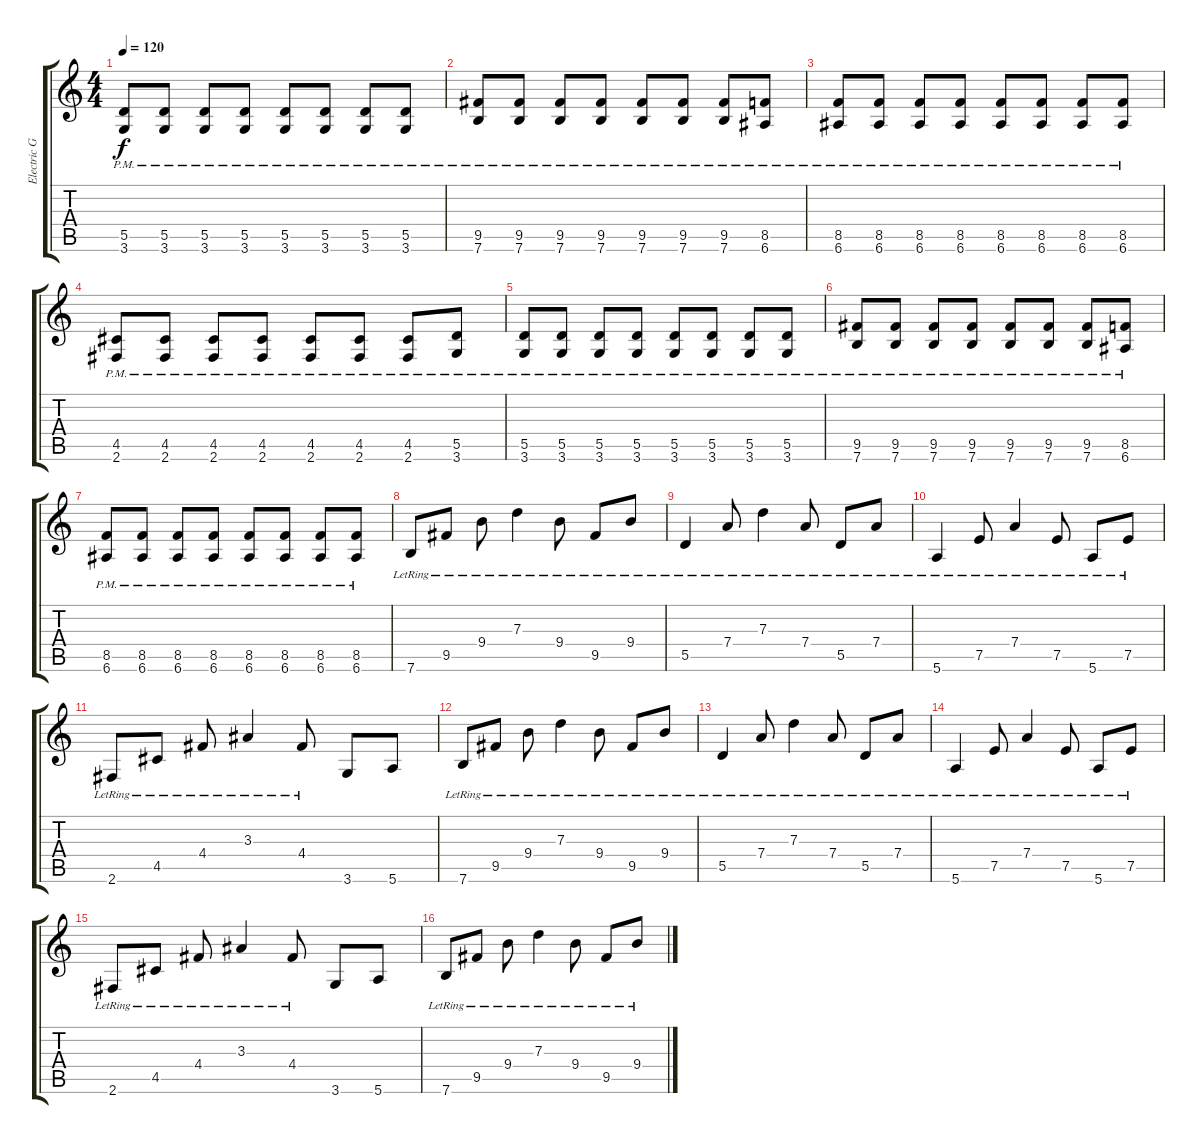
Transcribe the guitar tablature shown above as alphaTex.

\track ("Electric Guitar" "Electric G") {instrument distortionguitar}
\staff {score tabs}
\tuning (E4 B3 G3 D3 A2 E2) {hide}
\ts (4 4)
\tempo 120
\clef g2
\ks c
(5.5{pm} 3.6{pm}).8{dy f} (5.5{pm} 3.6{pm}).8 (5.5{pm} 3.6{pm}).8 (5.5{pm} 3.6{pm}).8 (5.5{pm} 3.6{pm}).8 (5.5{pm} 3.6{pm}).8 (5.5{pm} 3.6{pm}).8 (5.5{pm} 3.6{pm}).8 |
(9.5{pm} 7.6{pm}).8 (9.5{pm} 7.6{pm}).8 (9.5{pm} 7.6{pm}).8 (9.5{pm} 7.6{pm}).8 (9.5{pm} 7.6{pm}).8 (9.5{pm} 7.6{pm}).8 (9.5{pm} 7.6{pm}).8 (8.5{pm} 6.6{pm}).8 |
(8.5{pm} 6.6{pm}).8 (8.5{pm} 6.6{pm}).8 (8.5{pm} 6.6{pm}).8 (8.5{pm} 6.6{pm}).8 (8.5{pm} 6.6{pm}).8 (8.5{pm} 6.6{pm}).8 (8.5{pm} 6.6{pm}).8 (8.5{pm} 6.6{pm}).8 |
(4.5{pm} 2.6{pm}).8 (4.5{pm} 2.6{pm}).8 (4.5{pm} 2.6{pm}).8 (4.5{pm} 2.6{pm}).8 (4.5{pm} 2.6{pm}).8 (4.5{pm} 2.6{pm}).8 (4.5{pm} 2.6{pm}).8 (5.5{pm} 3.6{pm}).8 |
(5.5{pm} 3.6{pm}).8 (5.5{pm} 3.6{pm}).8 (5.5{pm} 3.6{pm}).8 (5.5{pm} 3.6{pm}).8 (5.5{pm} 3.6{pm}).8 (5.5{pm} 3.6{pm}).8 (5.5{pm} 3.6{pm}).8 (5.5{pm} 3.6{pm}).8 |
(9.5{pm} 7.6{pm}).8 (9.5{pm} 7.6{pm}).8 (9.5{pm} 7.6{pm}).8 (9.5{pm} 7.6{pm}).8 (9.5{pm} 7.6{pm}).8 (9.5{pm} 7.6{pm}).8 (9.5{pm} 7.6{pm}).8 (8.5{pm} 6.6{pm}).8 |
(8.5{pm} 6.6{pm}).8 (8.5{pm} 6.6{pm}).8 (8.5{pm} 6.6{pm}).8 (8.5{pm} 6.6{pm}).8 (8.5{pm} 6.6{pm}).8 (8.5{pm} 6.6{pm}).8 (8.5{pm} 6.6{pm}).8 (8.5{pm} 6.6{pm}).8 |
7.6{lr}.8 9.5{lr}.8 9.4{lr}.8 7.3{lr}.4 9.4{lr}.8 9.5{lr}.8 9.4{lr}.8 |
5.5{lr}.4 7.4{lr}.8 7.3{lr}.4 7.4{lr}.8 5.5{lr}.8 7.4{lr}.8 |
5.6{lr}.4 7.5{lr}.8 7.4{lr}.4 7.5{lr}.8 5.6{lr}.8 7.5{lr}.8 |
2.6{lr}.8 4.5{lr}.8 4.4{lr}.8 3.3{lr}.4 4.4{lr}.8 3.6.8 5.6.8 |
7.6{lr}.8 9.5{lr}.8 9.4{lr}.8 7.3{lr}.4 9.4{lr}.8 9.5{lr}.8 9.4{lr}.8 |
5.5{lr}.4 7.4{lr}.8 7.3{lr}.4 7.4{lr}.8 5.5{lr}.8 7.4{lr}.8 |
5.6{lr}.4 7.5{lr}.8 7.4{lr}.4 7.5{lr}.8 5.6{lr}.8 7.5{lr}.8 |
2.6{lr}.8 4.5{lr}.8 4.4{lr}.8 3.3{lr}.4 4.4{lr}.8 3.6.8 5.6.8 |
7.6{lr}.8 9.5{lr}.8 9.4{lr}.8 7.3{lr}.4 9.4{lr}.8 9.5{lr}.8 9.4{lr}.8
